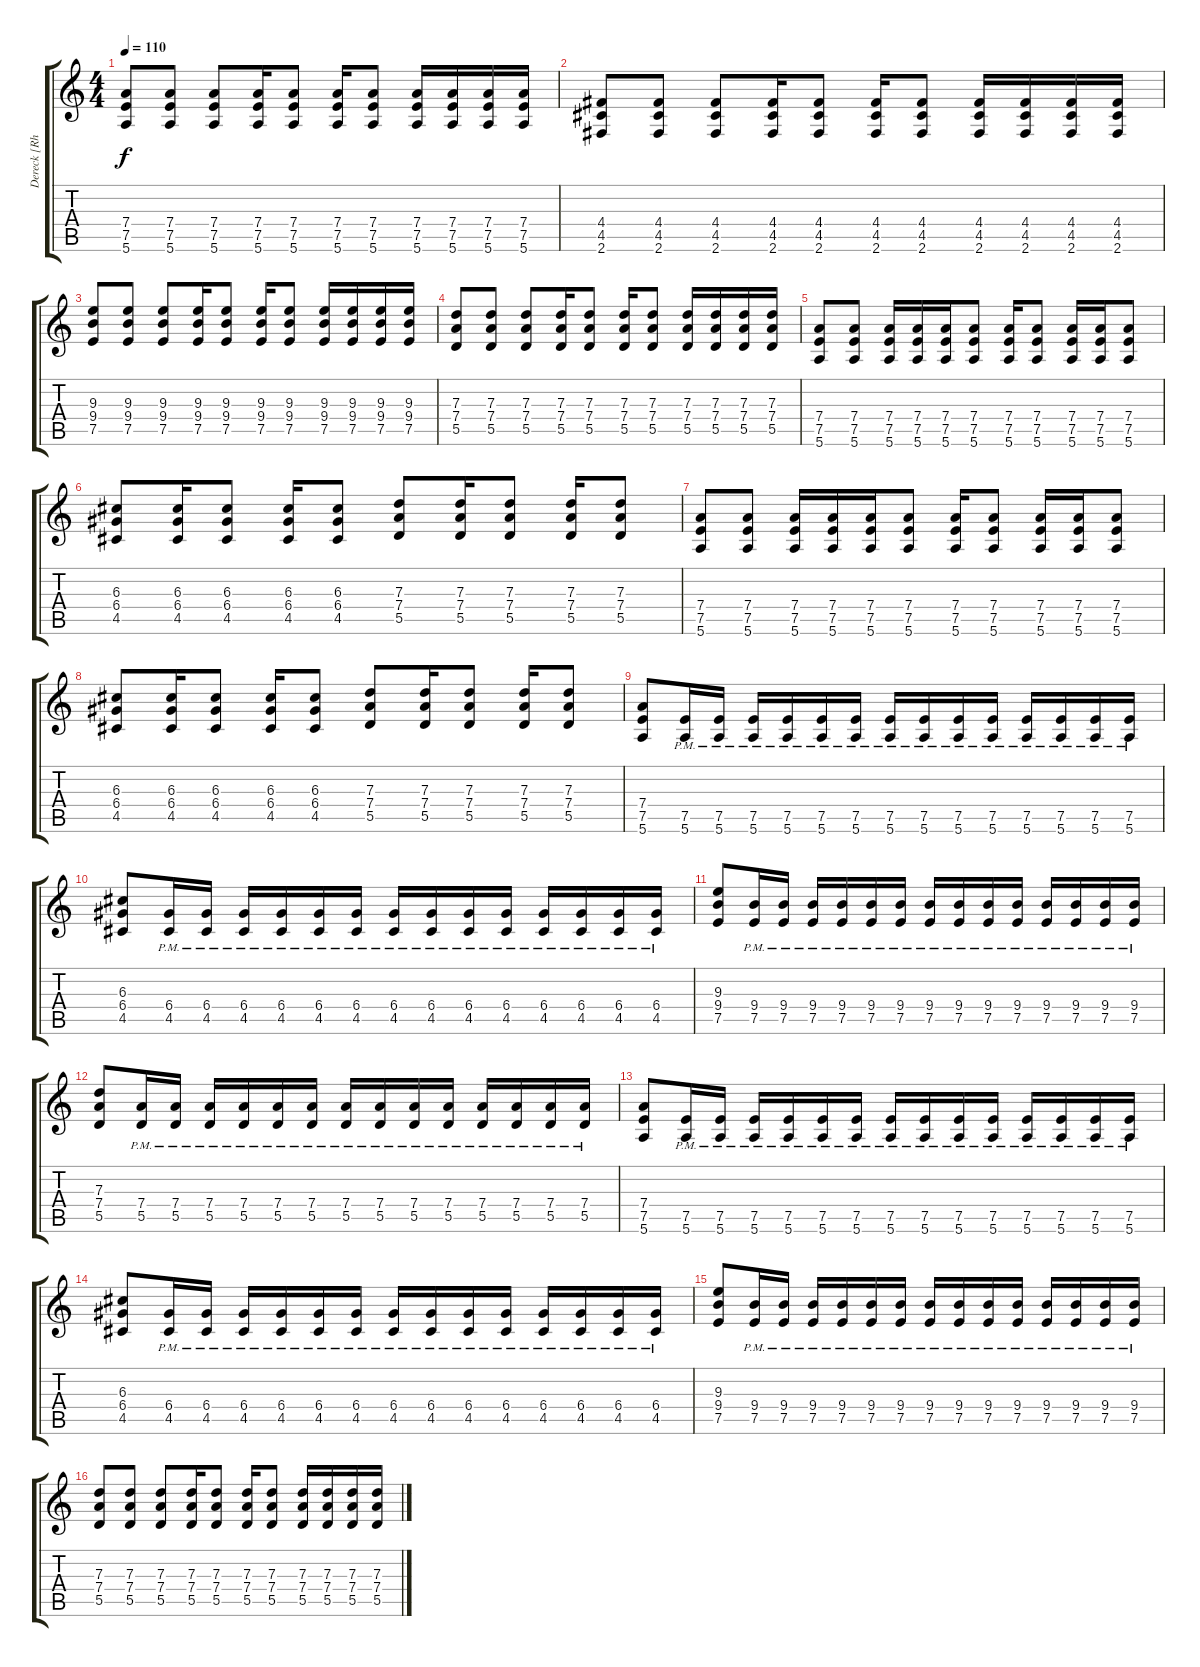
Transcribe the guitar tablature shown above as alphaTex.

\track ("Dereck [Rhythm Guitar]" "Dereck [Rh") {instrument distortionguitar}
\staff {score tabs}
\tuning (E4 B3 G3 D3 A2 E2) {hide}
\ts (4 4)
\tempo 110
\clef g2
\ks c
(7.4 7.5 5.6).8{dy f} (7.4 7.5 5.6).8 (7.4 7.5 5.6).8 (7.4 7.5 5.6).16 (7.4 7.5 5.6).8 (7.4 7.5 5.6).16 (7.4 7.5 5.6).8 (7.4 7.5 5.6).16 (7.4 7.5 5.6).16 (7.4 7.5 5.6).16 (7.4 7.5 5.6).16 |
(4.4 4.5 2.6).8 (4.4 4.5 2.6).8 (4.4 4.5 2.6).8 (4.4 4.5 2.6).16 (4.4 4.5 2.6).8 (4.4 4.5 2.6).16 (4.4 4.5 2.6).8 (4.4 4.5 2.6).16 (4.4 4.5 2.6).16 (4.4 4.5 2.6).16 (4.4 4.5 2.6).16 |
(9.3 9.4 7.5).8 (9.3 9.4 7.5).8 (9.3 9.4 7.5).8 (9.3 9.4 7.5).16 (9.3 9.4 7.5).8 (9.3 9.4 7.5).16 (9.3 9.4 7.5).8 (9.3 9.4 7.5).16 (9.3 9.4 7.5).16 (9.3 9.4 7.5).16 (9.3 9.4 7.5).16 |
(7.3 7.4 5.5).8 (7.3 7.4 5.5).8 (7.3 7.4 5.5).8 (7.3 7.4 5.5).16 (7.3 7.4 5.5).8 (7.3 7.4 5.5).16 (7.3 7.4 5.5).8 (7.3 7.4 5.5).16 (7.3 7.4 5.5).16 (7.3 7.4 5.5).16 (7.3 7.4 5.5).16 |
(7.4 7.5 5.6).8 (7.4 7.5 5.6).8 (7.4 7.5 5.6).16 (7.4 7.5 5.6).16 (7.4 7.5 5.6).16 (7.4 7.5 5.6).8 (7.4 7.5 5.6).16 (7.4 7.5 5.6).8 (7.4 7.5 5.6).16 (7.4 7.5 5.6).16 (7.4 7.5 5.6).8 |
(6.3 6.4 4.5).8 (6.3 6.4 4.5).16 (6.3 6.4 4.5).8 (6.3 6.4 4.5).16 (6.3 6.4 4.5).8 (7.3 7.4 5.5).8 (7.3 7.4 5.5).16 (7.3 7.4 5.5).8 (7.3 7.4 5.5).16 (7.3 7.4 5.5).8 |
(7.4 7.5 5.6).8 (7.4 7.5 5.6).8 (7.4 7.5 5.6).16 (7.4 7.5 5.6).16 (7.4 7.5 5.6).16 (7.4 7.5 5.6).8 (7.4 7.5 5.6).16 (7.4 7.5 5.6).8 (7.4 7.5 5.6).16 (7.4 7.5 5.6).16 (7.4 7.5 5.6).8 |
(6.3 6.4 4.5).8 (6.3 6.4 4.5).16 (6.3 6.4 4.5).8 (6.3 6.4 4.5).16 (6.3 6.4 4.5).8 (7.3 7.4 5.5).8 (7.3 7.4 5.5).16 (7.3 7.4 5.5).8 (7.3 7.4 5.5).16 (7.3 7.4 5.5).8 |
(7.4 7.5 5.6).8 (7.5{pm} 5.6{pm}).16 (7.5{pm} 5.6{pm}).16 (7.5{pm} 5.6{pm}).16 (7.5{pm} 5.6{pm}).16 (7.5{pm} 5.6{pm}).16 (7.5{pm} 5.6{pm}).16 (7.5{pm} 5.6{pm}).16 (7.5{pm} 5.6{pm}).16 (7.5{pm} 5.6{pm}).16 (7.5{pm} 5.6{pm}).16 (7.5{pm} 5.6{pm}).16 (7.5{pm} 5.6{pm}).16 (7.5{pm} 5.6{pm}).16 (7.5{pm} 5.6{pm}).16 |
(6.3 6.4 4.5).8 (6.4{pm} 4.5{pm}).16 (6.4{pm} 4.5{pm}).16 (6.4{pm} 4.5{pm}).16 (6.4{pm} 4.5{pm}).16 (6.4{pm} 4.5{pm}).16 (6.4{pm} 4.5{pm}).16 (6.4{pm} 4.5{pm}).16 (6.4{pm} 4.5{pm}).16 (6.4{pm} 4.5{pm}).16 (6.4{pm} 4.5{pm}).16 (6.4{pm} 4.5{pm}).16 (6.4{pm} 4.5{pm}).16 (6.4{pm} 4.5{pm}).16 (6.4{pm} 4.5{pm}).16 |
(9.3 9.4 7.5).8 (9.4{pm} 7.5{pm}).16 (9.4{pm} 7.5{pm}).16 (9.4{pm} 7.5{pm}).16 (9.4{pm} 7.5{pm}).16 (9.4{pm} 7.5{pm}).16 (9.4{pm} 7.5{pm}).16 (9.4{pm} 7.5{pm}).16 (9.4{pm} 7.5{pm}).16 (9.4{pm} 7.5{pm}).16 (9.4{pm} 7.5{pm}).16 (9.4{pm} 7.5{pm}).16 (9.4{pm} 7.5{pm}).16 (9.4{pm} 7.5{pm}).16 (9.4{pm} 7.5{pm}).16 |
(7.3 7.4 5.5).8 (7.4{pm} 5.5{pm}).16 (7.4{pm} 5.5{pm}).16 (7.4{pm} 5.5{pm}).16 (7.4{pm} 5.5{pm}).16 (7.4{pm} 5.5{pm}).16 (7.4{pm} 5.5{pm}).16 (7.4{pm} 5.5{pm}).16 (7.4{pm} 5.5{pm}).16 (7.4{pm} 5.5{pm}).16 (7.4{pm} 5.5{pm}).16 (7.4{pm} 5.5{pm}).16 (7.4{pm} 5.5{pm}).16 (7.4{pm} 5.5{pm}).16 (7.4{pm} 5.5{pm}).16 |
(7.4 7.5 5.6).8 (7.5{pm} 5.6{pm}).16 (7.5{pm} 5.6{pm}).16 (7.5{pm} 5.6{pm}).16 (7.5{pm} 5.6{pm}).16 (7.5{pm} 5.6{pm}).16 (7.5{pm} 5.6{pm}).16 (7.5{pm} 5.6{pm}).16 (7.5{pm} 5.6{pm}).16 (7.5{pm} 5.6{pm}).16 (7.5{pm} 5.6{pm}).16 (7.5{pm} 5.6{pm}).16 (7.5{pm} 5.6{pm}).16 (7.5{pm} 5.6{pm}).16 (7.5{pm} 5.6{pm}).16 |
(6.3 6.4 4.5).8 (6.4{pm} 4.5{pm}).16 (6.4{pm} 4.5{pm}).16 (6.4{pm} 4.5{pm}).16 (6.4{pm} 4.5{pm}).16 (6.4{pm} 4.5{pm}).16 (6.4{pm} 4.5{pm}).16 (6.4{pm} 4.5{pm}).16 (6.4{pm} 4.5{pm}).16 (6.4{pm} 4.5{pm}).16 (6.4{pm} 4.5{pm}).16 (6.4{pm} 4.5{pm}).16 (6.4{pm} 4.5{pm}).16 (6.4{pm} 4.5{pm}).16 (6.4{pm} 4.5{pm}).16 |
(9.3 9.4 7.5).8 (9.4{pm} 7.5{pm}).16 (9.4{pm} 7.5{pm}).16 (9.4{pm} 7.5{pm}).16 (9.4{pm} 7.5{pm}).16 (9.4{pm} 7.5{pm}).16 (9.4{pm} 7.5{pm}).16 (9.4{pm} 7.5{pm}).16 (9.4{pm} 7.5{pm}).16 (9.4{pm} 7.5{pm}).16 (9.4{pm} 7.5{pm}).16 (9.4{pm} 7.5{pm}).16 (9.4{pm} 7.5{pm}).16 (9.4{pm} 7.5{pm}).16 (9.4{pm} 7.5{pm}).16 |
(7.3 7.4 5.5).8 (7.3 7.4 5.5).8 (7.3 7.4 5.5).8 (7.3 7.4 5.5).16 (7.3 7.4 5.5).8 (7.3 7.4 5.5).16 (7.3 7.4 5.5).8 (7.3 7.4 5.5).16 (7.3 7.4 5.5).16 (7.3 7.4 5.5).16 (7.3 7.4 5.5).16
